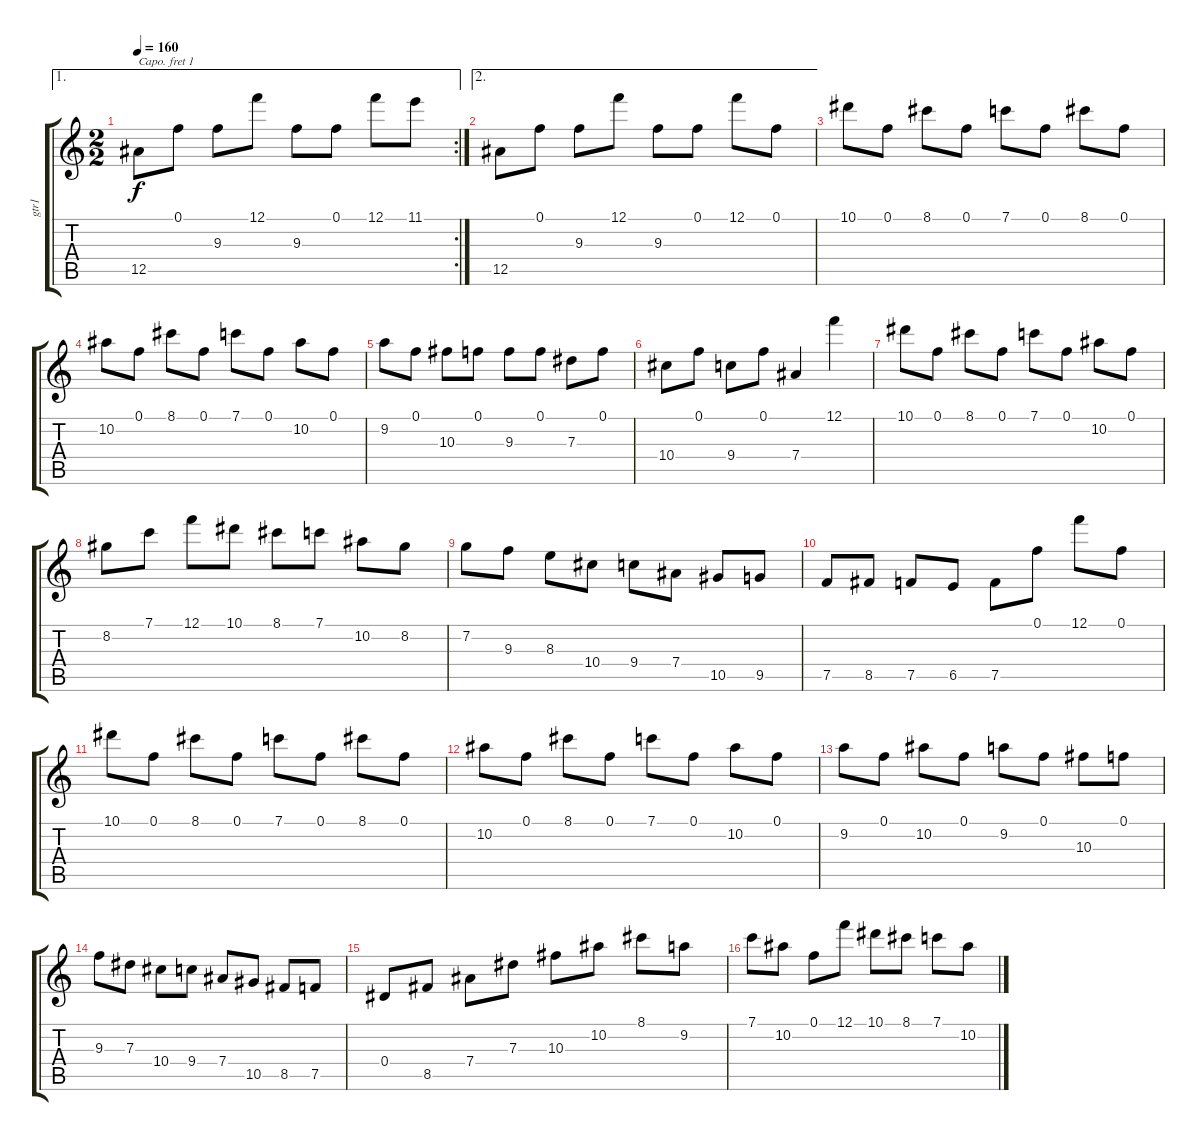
\track ("gtr1" "gtr1") {instrument acousticguitarnylon}
\staff {score tabs}
\capo 1
\tuning (E4 B3 G3 D3 A2 E2) {hide}
\ae 1
\rc 2
\ts (2 2)
\tempo 160
\clef g2
\ks c
12.5.8{dy f} 0.1.8 9.3.8 12.1.8 9.3.8 0.1.8 12.1.8 11.1.8 |
\ae 2
12.5.8 0.1.8 9.3.8 12.1.8 9.3.8 0.1.8 12.1.8 0.1.8 |
10.1.8 0.1.8 8.1.8 0.1.8 7.1.8 0.1.8 8.1.8 0.1.8 |
10.2.8 0.1.8 8.1.8 0.1.8 7.1.8 0.1.8 10.2.8 0.1.8 |
9.2.8 0.1.8 10.3.8 0.1.8 9.3.8 0.1.8 7.3.8 0.1.8 |
10.4.8 0.1.8 9.4.8 0.1.8 7.4.4 12.1.4 |
10.1.8 0.1.8 8.1.8 0.1.8 7.1.8 0.1.8 10.2.8 0.1.8 |
8.2.8 7.1.8 12.1.8 10.1.8 8.1.8 7.1.8 10.2.8 8.2.8 |
7.2.8 9.3.8 8.3.8 10.4.8 9.4.8 7.4.8 10.5.8 9.5.8 |
7.5.8 8.5.8 7.5.8 6.5.8 7.5.8 0.1.8 12.1.8 0.1.8 |
10.1.8 0.1.8 8.1.8 0.1.8 7.1.8 0.1.8 8.1.8 0.1.8 |
10.2.8 0.1.8 8.1.8 0.1.8 7.1.8 0.1.8 10.2.8 0.1.8 |
9.2.8 0.1.8 10.2.8 0.1.8 9.2.8 0.1.8 10.3.8 0.1.8 |
9.3.8 7.3.8 10.4.8 9.4.8 7.4.8 10.5.8 8.5.8 7.5.8 |
0.4.8 8.5.8 7.4.8 7.3.8 10.3.8 10.2.8 8.1.8 9.2.8 |
7.1.8 10.2.8 0.1.8 12.1.8 10.1.8 8.1.8 7.1.8 10.2.8
